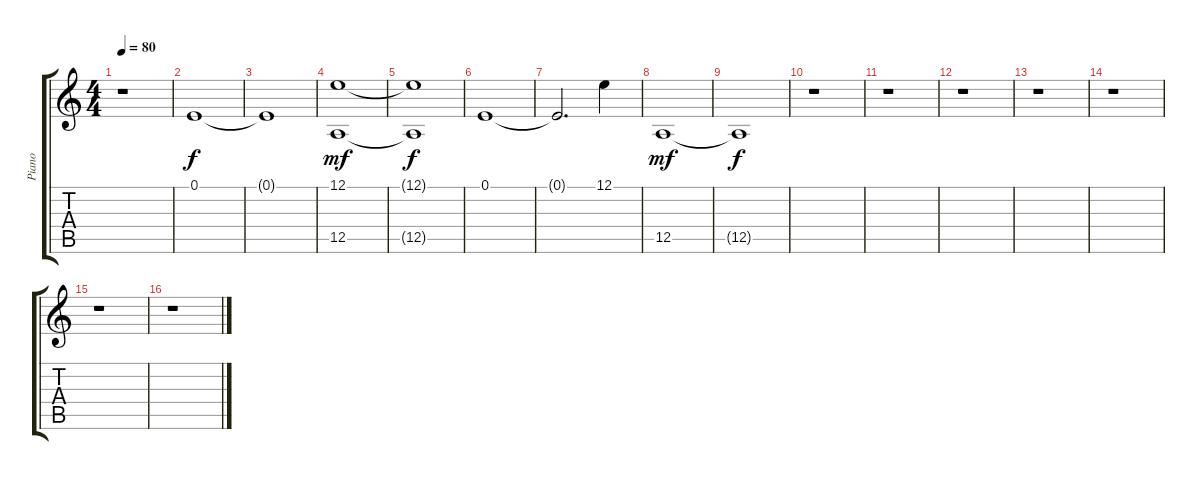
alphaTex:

\track ("Piano" "Piano") {instrument harpsichord}
\staff {score tabs}
\tuning (E4 B3 G3 D3 A2 E2) {hide}
\ts (4 4)
\tempo 80
\clef g2
\ks c
r.1{dy mf} |
0.1.1{dy f} |
0.1{t}.1 |
(12.1 12.5).1{dy mf} |
(12.1{t} 12.5{t}).1{dy f} |
0.1.1 |
0.1{t}.2{d} 12.1.4 |
12.5.1{dy mf} |
12.5{t}.1{dy f} |
r.1 |
r.1 |
r.1 |
r.1 |
r.1 |
r.1 |
r.1
